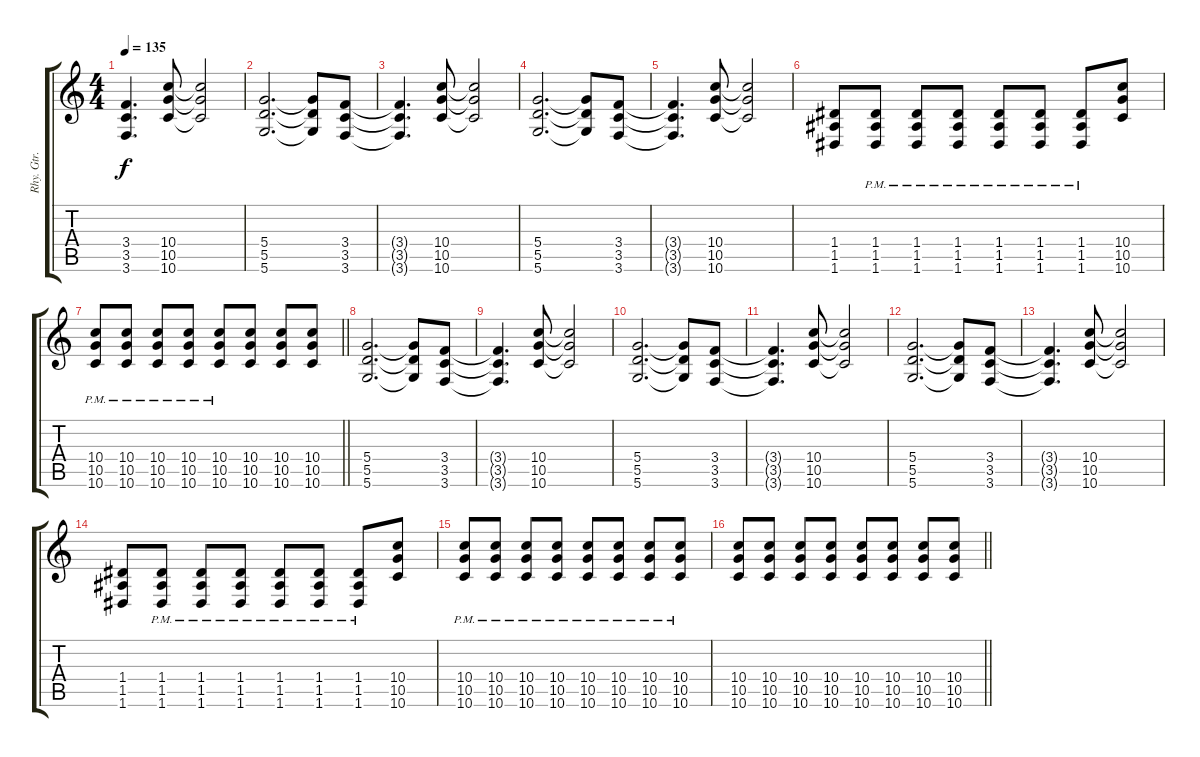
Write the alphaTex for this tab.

\track ("Rhy. Gtr. 1" "Rhy. Gtr. ") {instrument distortionguitar}
\staff {score tabs}
\tuning (E4 B3 G3 D3 A2 D2) {hide}
\ts (4 4)
\tempo 135
\clef g2
\ks c
(3.4{t} 3.5{t} 3.6{t}).4{d dy f} (10.4 10.5 10.6).8 (10.4{t} 10.5{t} 10.6{t}).2 |
(5.4 5.5 5.6).2{d} (5.4{t} 5.5{t} 5.6{t}).8 (3.4 3.5 3.6).8 |
(3.4{t} 3.5{t} 3.6{t}).4{d} (10.4 10.5 10.6).8 (10.4{t} 10.5{t} 10.6{t}).2 |
(5.4 5.5 5.6).2{d} (5.4{t} 5.5{t} 5.6{t}).8 (3.4 3.5 3.6).8 |
(3.4{t} 3.5{t} 3.6{t}).4{d} (10.4 10.5 10.6).8 (10.4{t} 10.5{t} 10.6{t}).2 |
(1.4 1.5 1.6).8 (1.4{pm} 1.5{pm} 1.6{pm}).8 (1.4{pm} 1.5{pm} 1.6{pm}).8 (1.4{pm} 1.5{pm} 1.6{pm}).8 (1.4{pm} 1.5{pm} 1.6{pm}).8 (1.4{pm} 1.5{pm} 1.6{pm}).8 (1.4{pm} 1.5{pm} 1.6{pm}).8 (10.4 10.5 10.6).8 |
\barLineRight lightlight
(10.4{pm} 10.5{pm} 10.6{pm}).8 (10.4{pm} 10.5{pm} 10.6{pm}).8 (10.4{pm} 10.5{pm} 10.6{pm}).8 (10.4{pm} 10.5{pm} 10.6{pm}).8 (10.4{pm} 10.5{pm} 10.6{pm}).8 (10.4 10.5 10.6).8 (10.4 10.5 10.6).8 (10.4 10.5 10.6).8 |
\section ("" "")
(5.4 5.5 5.6).2{d} (5.4{t} 5.5{t} 5.6{t}).8 (3.4 3.5 3.6).8 |
(3.4{t} 3.5{t} 3.6{t}).4{d} (10.4 10.5 10.6).8 (10.4{t} 10.5{t} 10.6{t}).2 |
(5.4 5.5 5.6).2{d} (5.4{t} 5.5{t} 5.6{t}).8 (3.4 3.5 3.6).8 |
(3.4{t} 3.5{t} 3.6{t}).4{d} (10.4 10.5 10.6).8 (10.4{t} 10.5{t} 10.6{t}).2 |
(5.4 5.5 5.6).2{d} (5.4{t} 5.5{t} 5.6{t}).8 (3.4 3.5 3.6).8 |
(3.4{t} 3.5{t} 3.6{t}).4{d} (10.4 10.5 10.6).8 (10.4{t} 10.5{t} 10.6{t}).2 |
(1.4 1.5 1.6).8 (1.4{pm} 1.5{pm} 1.6{pm}).8 (1.4{pm} 1.5{pm} 1.6{pm}).8 (1.4{pm} 1.5{pm} 1.6{pm}).8 (1.4{pm} 1.5{pm} 1.6{pm}).8 (1.4{pm} 1.5{pm} 1.6{pm}).8 (1.4{pm} 1.5{pm} 1.6{pm}).8 (10.4 10.5 10.6).8 |
(10.4{pm} 10.5{pm} 10.6{pm}).8 (10.4{pm} 10.5{pm} 10.6{pm}).8 (10.4{pm} 10.5{pm} 10.6{pm}).8 (10.4{pm} 10.5{pm} 10.6{pm}).8 (10.4{pm} 10.5{pm} 10.6{pm}).8 (10.4{pm} 10.5{pm} 10.6{pm}).8 (10.4{pm} 10.5{pm} 10.6{pm}).8 (10.4{pm} 10.5{pm} 10.6{pm}).8 |
\barLineRight lightlight
(10.4 10.5 10.6).8 (10.4 10.5 10.6).8 (10.4 10.5 10.6).8 (10.4 10.5 10.6).8 (10.4 10.5 10.6).8 (10.4 10.5 10.6).8 (10.4 10.5 10.6).8 (10.4 10.5 10.6).8
